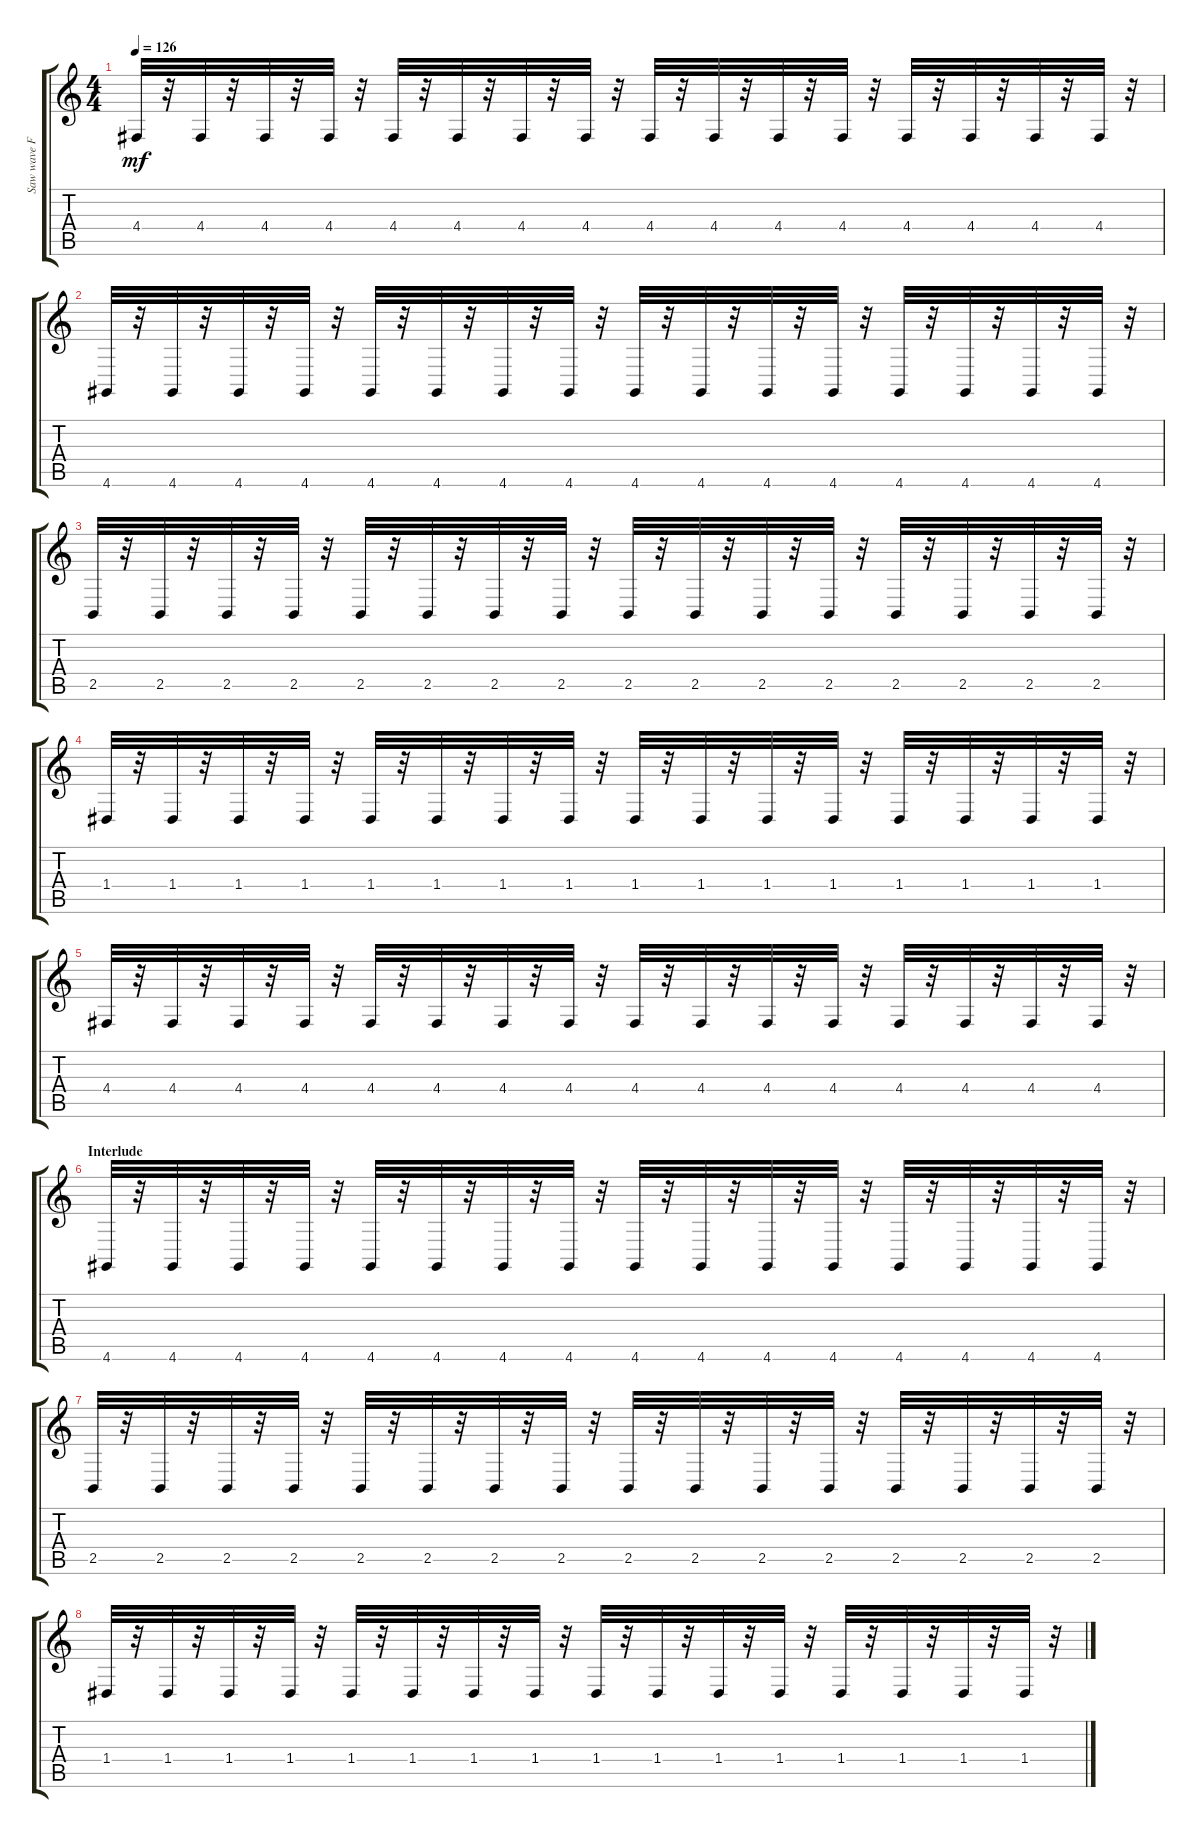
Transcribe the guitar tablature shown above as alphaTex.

\track ("Saw wave FX" "Saw wave F") {instrument lead2sawtooth}
\staff {score tabs}
\tuning (E4 B3 G3 D3 A2 E2) {hide}
\ts (4 4)
\tempo 126
\clef g2
\ks c
4.4.32{dy mf} r.32 4.4.32 r.32 4.4.32 r.32 4.4.32 r.32 4.4.32 r.32 4.4.32 r.32 4.4.32 r.32 4.4.32 r.32 4.4.32 r.32 4.4.32 r.32 4.4.32 r.32 4.4.32 r.32 4.4.32 r.32 4.4.32 r.32 4.4.32 r.32 4.4.32 r.32 |
4.6.32 r.32 4.6.32 r.32 4.6.32 r.32 4.6.32 r.32 4.6.32 r.32 4.6.32 r.32 4.6.32 r.32 4.6.32 r.32 4.6.32 r.32 4.6.32 r.32 4.6.32 r.32 4.6.32 r.32 4.6.32 r.32 4.6.32 r.32 4.6.32 r.32 4.6.32 r.32 |
2.5.32 r.32 2.5.32 r.32 2.5.32 r.32 2.5.32 r.32 2.5.32 r.32 2.5.32 r.32 2.5.32 r.32 2.5.32 r.32 2.5.32 r.32 2.5.32 r.32 2.5.32 r.32 2.5.32 r.32 2.5.32 r.32 2.5.32 r.32 2.5.32 r.32 2.5.32 r.32 |
1.4.32 r.32 1.4.32 r.32 1.4.32 r.32 1.4.32 r.32 1.4.32 r.32 1.4.32 r.32 1.4.32 r.32 1.4.32 r.32 1.4.32 r.32 1.4.32 r.32 1.4.32 r.32 1.4.32 r.32 1.4.32 r.32 1.4.32 r.32 1.4.32 r.32 1.4.32 r.32 |
4.4.32 r.32 4.4.32 r.32 4.4.32 r.32 4.4.32 r.32 4.4.32 r.32 4.4.32 r.32 4.4.32 r.32 4.4.32 r.32 4.4.32 r.32 4.4.32 r.32 4.4.32 r.32 4.4.32 r.32 4.4.32 r.32 4.4.32 r.32 4.4.32 r.32 4.4.32 r.32 |
\section ("" "Interlude")
4.6.32 r.32 4.6.32 r.32 4.6.32 r.32 4.6.32 r.32 4.6.32 r.32 4.6.32 r.32 4.6.32 r.32 4.6.32 r.32 4.6.32 r.32 4.6.32 r.32 4.6.32 r.32 4.6.32 r.32 4.6.32 r.32 4.6.32 r.32 4.6.32 r.32 4.6.32 r.32 |
2.5.32 r.32 2.5.32 r.32 2.5.32 r.32 2.5.32 r.32 2.5.32 r.32 2.5.32 r.32 2.5.32 r.32 2.5.32 r.32 2.5.32 r.32 2.5.32 r.32 2.5.32 r.32 2.5.32 r.32 2.5.32 r.32 2.5.32 r.32 2.5.32 r.32 2.5.32 r.32 |
1.4.32 r.32 1.4.32 r.32 1.4.32 r.32 1.4.32 r.32 1.4.32 r.32 1.4.32 r.32 1.4.32 r.32 1.4.32 r.32 1.4.32 r.32 1.4.32 r.32 1.4.32 r.32 1.4.32 r.32 1.4.32 r.32 1.4.32 r.32 1.4.32 r.32 1.4.32 r.32
